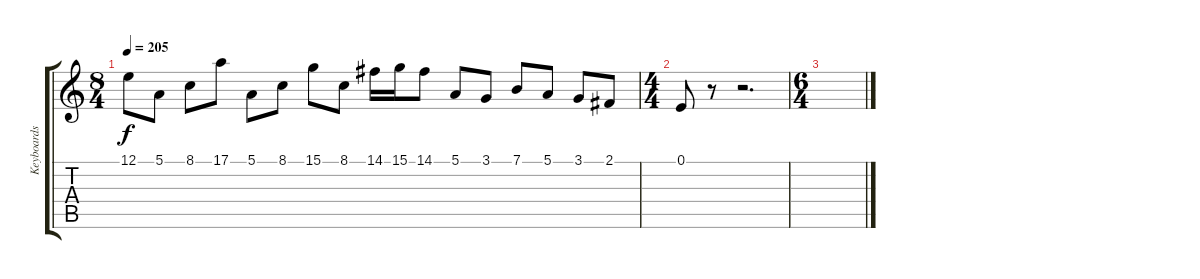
\track ("Keyboards 1" "Keyboards ") {instrument lead2sawtooth}
\staff {score tabs}
\tuning (E4 B3 G3 D3 A2 E2) {hide}
\ts (8 4)
\tempo 205
\clef g2
\ks c
12.1.8{dy f} 5.1.8 8.1.8 17.1.8 5.1.8 8.1.8 15.1.8 8.1.8 14.1.16 15.1.16 14.1.8 5.1.8 3.1.8 7.1.8 5.1.8 3.1.8 2.1.8 |
\ts (4 4)
0.1.8 r.8 r.2{d} |
\ts (6 4)
